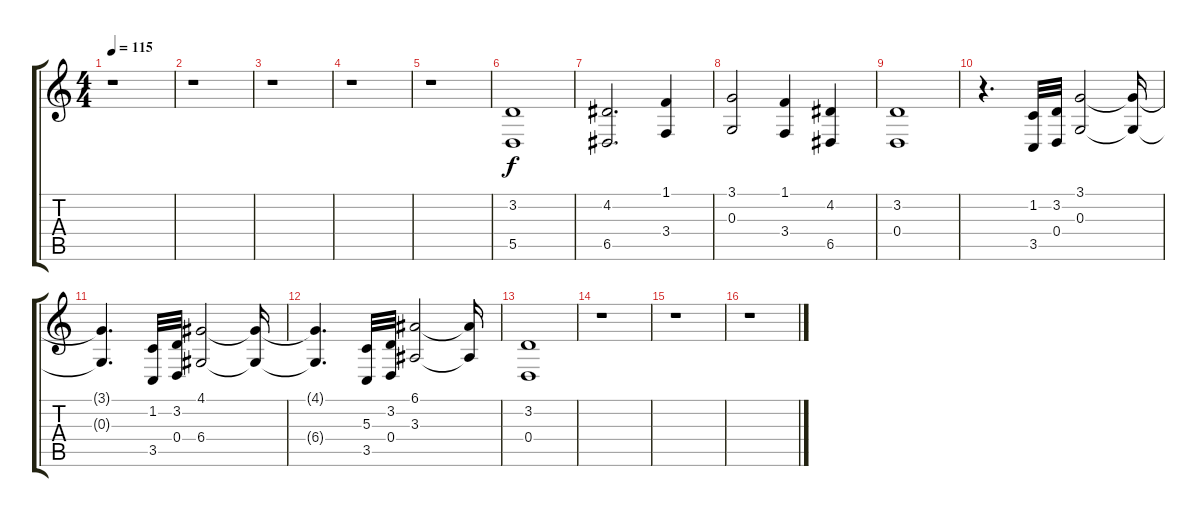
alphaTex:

\track "" {instrument violin}
\staff {score tabs}
\tuning (E4 B3 G3 D3 A2 E2) {hide}
\ts (4 4)
\tempo 115
\clef g2
\ks c
r.1{dy f} |
r.1 |
r.1 |
r.1 |
r.1 |
(3.2 5.5).1{volume 0} |
(4.2 6.5).2{d volume 16} (1.1 3.4).4{volume 16} |
(3.1 0.3).2 (1.1 3.4).4 (4.2 6.5).4 |
(3.2 0.4).1 |
r.4{d} (1.2 3.5).32 (3.2 0.4).32 (3.1 0.3).2 (3.1{t} 0.3{t}).16 |
(3.1{t} 0.3{t}).4{d} (1.2 3.5).32 (3.2 0.4).32 (4.1 6.4).2 (4.1{t} 6.4{t}).16 |
(4.1{t} 6.4{t}).4{d} (5.3 3.5).32 (3.2 0.4).32 (6.1 3.3).2 (6.1{t} 3.3{t}).16 |
(3.2 0.4).1 |
r.1 |
r.1 |
r.1
